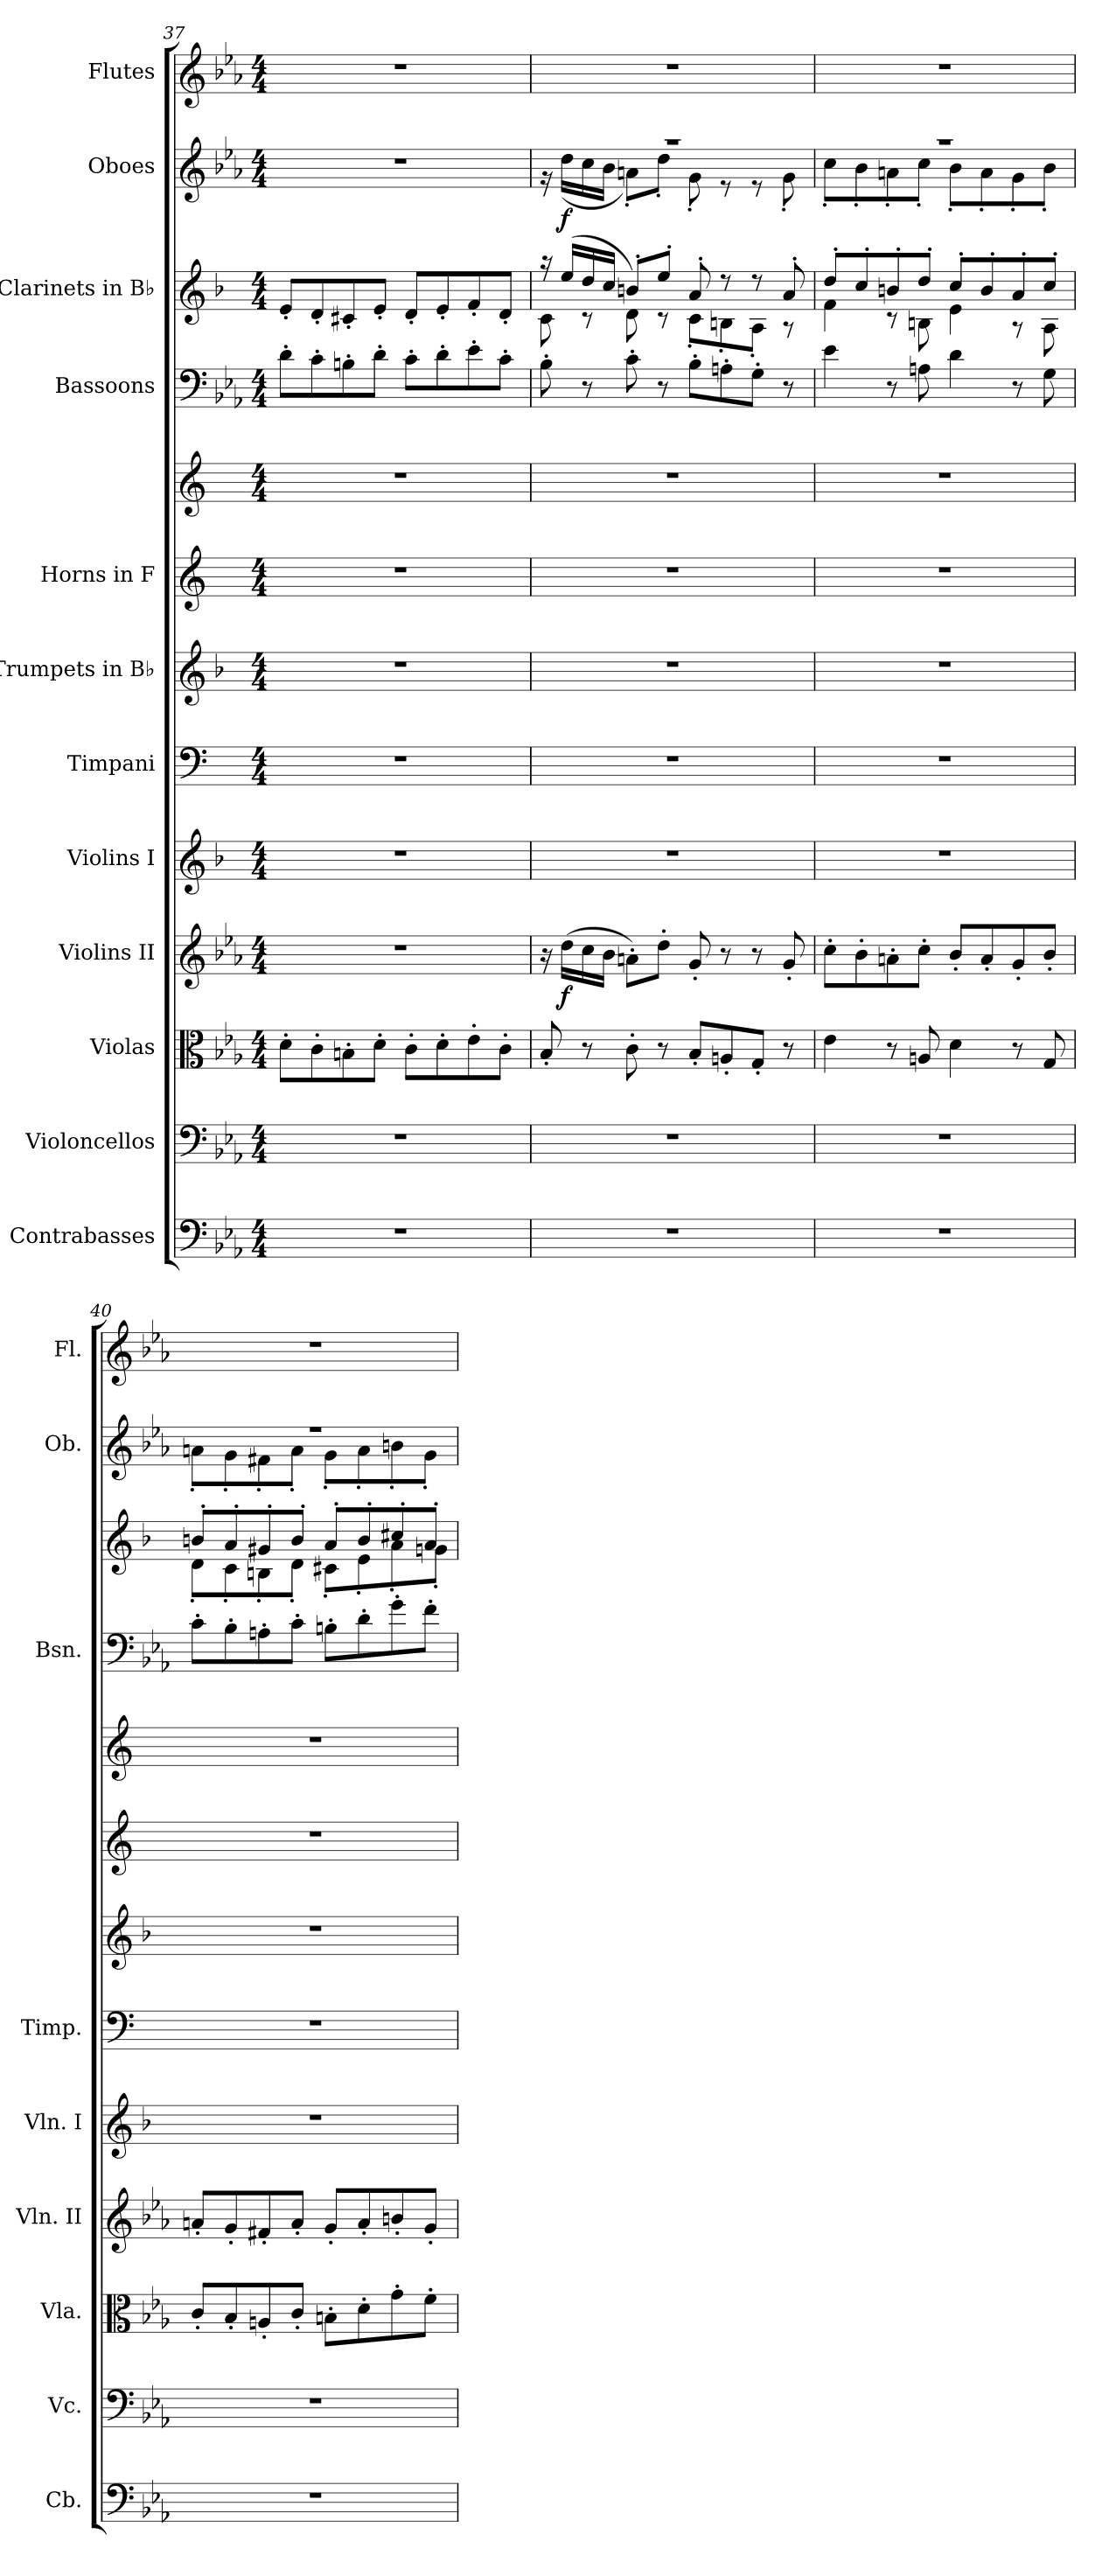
**kern	**kern	**kern	**kern	**dynam	**kern	**kern	**kern	**kern	**kern	**kern	**kern	**kern	**dynam	**kern
*part12	*part11	*part10	*part9	*part9	*part8	*part7	*part6	*part5	*part5	*part4	*part3	*part2	*part2	*part1
*staff13	*staff12	*staff11	*staff10	*staff10	*staff9	*staff8	*staff7	*staff6	*staff5	*staff4	*staff3	*staff2	*staff2	*staff1
*I"Contrabasses	*I"Violoncellos	*I"Violas	*I"Violins II	*	*I"Violins I	*I"Timpani	*I"Trumpets in B♭	*I"Horns in F	*	*I"Bassoons	*I"Clarinets in B♭	*I"Oboes	*	*I"Flutes
*I'Cb.	*I'Vc.	*I'Vla.	*I'Vln. II	*	*I'Vln. I	*I'Timp.	*	*	*	*I'Bsn.	*	*I'Ob.	*	*I'Fl.
*clefF4	*clefF4	*clefC3	*clefG2	*	*clefG2	*clefF4	*clefG2	*clefG2	*clefG2	*clefF4	*clefG2	*clefG2	*	*clefG2
*ITrd7c12	*	*	*	*	*ITrd1c2	*	*ITrd1c2	*ITrd4c7	*ITrd4c7	*	*ITrd1c2	*	*	*
*k[b-e-a-]	*k[b-e-a-]	*k[b-e-a-]	*k[b-e-a-]	*	*k[b-e-a-]	*k[]	*k[b-e-a-]	*k[b-]	*k[b-]	*k[b-e-a-]	*k[b-e-a-]	*k[b-e-a-]	*	*k[b-e-a-]
*M4/4	*M4/4	*M4/4	*M4/4	*	*M4/4	*M4/4	*M4/4	*M4/4	*M4/4	*M4/4	*M4/4	*M4/4	*	*M4/4
=37	=37	=37	=37	=37	=37	=37	=37	=37	=37	=37	=37	=37	=37	=37
1r	1r	8d'\L	1r	.	1r	1r	1r	1r	1r	8d'\L	8d'/L	1r	.	1r
.	.	8c'\	.	.	.	.	.	.	.	8c'\	8c'/	.	.	.
.	.	8Bn'\	.	.	.	.	.	.	.	8Bn'\	8Bn'/	.	.	.
.	.	8d'\J	.	.	.	.	.	.	.	8d'\J	8d'/J	.	.	.
.	.	8c'\L	.	.	.	.	.	.	.	8c'\L	8c'/L	.	.	.
.	.	8d'\	.	.	.	.	.	.	.	8d'\	8d'/	.	.	.
.	.	8e-'\	.	.	.	.	.	.	.	8e-'\	8e-'/	.	.	.
.	.	8c'\J	.	.	.	.	.	.	.	8c'\J	8c'/J	.	.	.
=38	=38	=38	=38	=38	=38	=38	=38	=38	=38	=38	=38	=38	=38	=38
*	*	*	*	*	*	*	*	*	*	*	*^	*^	*	*
1r	1r	8B-'/	16r	.	1r	1r	1r	1r	1r	8B-'\	16r	8B-\	1r	16r	.	1r
!	!	!	!	!LO:DY:b	!	!	!	!	!	!	!	!	!	!	!LO:DY:b	!
.	.	.	(16dd\LL	f	.	.	.	.	.	.	(16dd/LL	.	.	(16dd\LL	f	.
.	.	8r	16cc\	.	.	.	.	.	.	8r	16cc/	8r	.	16cc\	.	.
.	.	.	16b-\JJ	.	.	.	.	.	.	.	16b-/JJ	.	.	16b-\JJ	.	.
.	.	8c'\	8an'\L)	.	.	.	.	.	.	8c'\	8an'/L)	8c\	.	8an'\L)	.	.
.	.	8r	8dd'\J	.	.	.	.	.	.	8r	8dd'/J	8r	.	8dd'\J	.	.
.	.	8B-'/L	8g'/	.	.	.	.	.	.	8B-'\L	8g'/	8B-'\L	.	8g'\	.	.
.	.	8An'/	8r	.	.	.	.	.	.	8An'\	8r	8An'\	.	8r	.	.
.	.	8G'/J	8r	.	.	.	.	.	.	8G'\J	8r	8G'\J	.	8r	.	.
.	.	8r	8g'/	.	.	.	.	.	.	8r	8g'/	8r	.	8g'\	.	.
!!LO:PB:g=z
=39	=39	=39	=39	=39	=39	=39	=39	=39	=39	=39	=39	=39	=39	=39	=39	=39
1r	1r	4e-\	8cc'\L	.	1r	1r	1r	1r	1r	4e-\	8cc'/L	4e-\	1r	8cc'\L	.	1r
.	.	.	8b-'\	.	.	.	.	.	.	.	8b-'/	.	.	8b-'\	.	.
.	.	8r	8an'\	.	.	.	.	.	.	8r	8an'/	8r	.	8an'\	.	.
.	.	8An/	8cc'\J	.	.	.	.	.	.	8An\	8cc'/J	8An\	.	8cc'\J	.	.
.	.	4d\	8b-'/L	.	.	.	.	.	.	4d\	8b-'/L	4d\	.	8b-'\L	.	.
.	.	.	8a'/	.	.	.	.	.	.	.	8a'/	.	.	8a'\	.	.
.	.	8r	8g'/	.	.	.	.	.	.	8r	8g'/	8r	.	8g'\	.	.
.	.	8G/	8b-'/J	.	.	.	.	.	.	8G\	8b-'/J	8G\	.	8b-'\J	.	.
=40	=40	=40	=40	=40	=40	=40	=40	=40	=40	=40	=40	=40	=40	=40	=40	=40
1r	1r	8c'/L	8an'/L	.	1r	1r	1r	1r	1r	8c'\L	8an'/L	8c'\L	1r	8an'\L	.	1r
.	.	8B-'/	8g'/	.	.	.	.	.	.	8B-'\	8g'/	8B-'\	.	8g'\	.	.
.	.	8An'/	8f#X'/	.	.	.	.	.	.	8An'\	8f#X'/	8An'\	.	8f#X'\	.	.
.	.	8c'/J	8a'/J	.	.	.	.	.	.	8c'\J	8a'/J	8c'\J	.	8a'\J	.	.
.	.	8Bn'\L	8g'/L	.	.	.	.	.	.	8Bn'\L	8g'/L	8Bn'\L	.	8g'\L	.	.
.	.	8d'\	8a'/	.	.	.	.	.	.	8d'\	8a'/	8d'\	.	8a'\	.	.
.	.	8g'\	8bn'/	.	.	.	.	.	.	8g'\	8bn'/	8g'\	.	8bn'\	.	.
.	.	8f'\J	8g'/J	.	.	.	.	.	.	8f'\J	8g'/J	8fn'\J	.	8g'\J	.	.
*	*	*	*	*	*	*	*	*	*	*	*v	*v	*	*	*	*
*	*	*	*	*	*	*	*	*	*	*	*	*v	*v	*	*
=	=	=	=	=	=	=	=	=	=	=	=	=	=	=
*-	*-	*-	*-	*-	*-	*-	*-	*-	*-	*-	*-	*-	*-	*-
